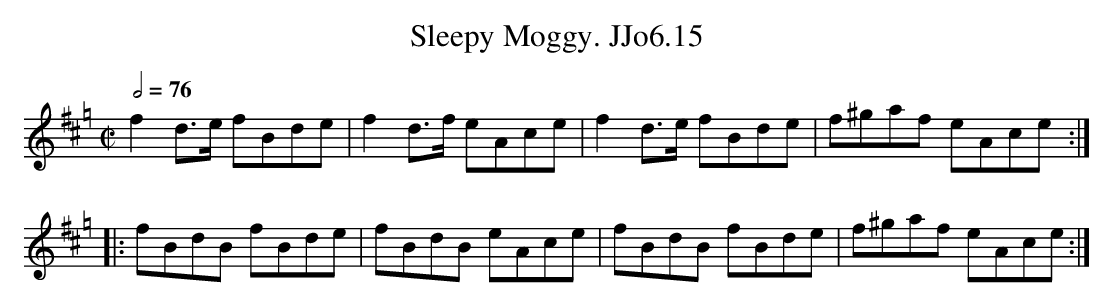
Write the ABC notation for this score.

X:1
T:Sleepy Moggy. JJo6.15
M:C|
L:1/8
Q:1/2=76
K:Hp
f2d>e fBde|f2d>f eAce|f2d>e fBde|f^gaf eAce:|
|:fBdB fBde|fBdB eAce|fBdB fBde|f^gaf eAce:|
